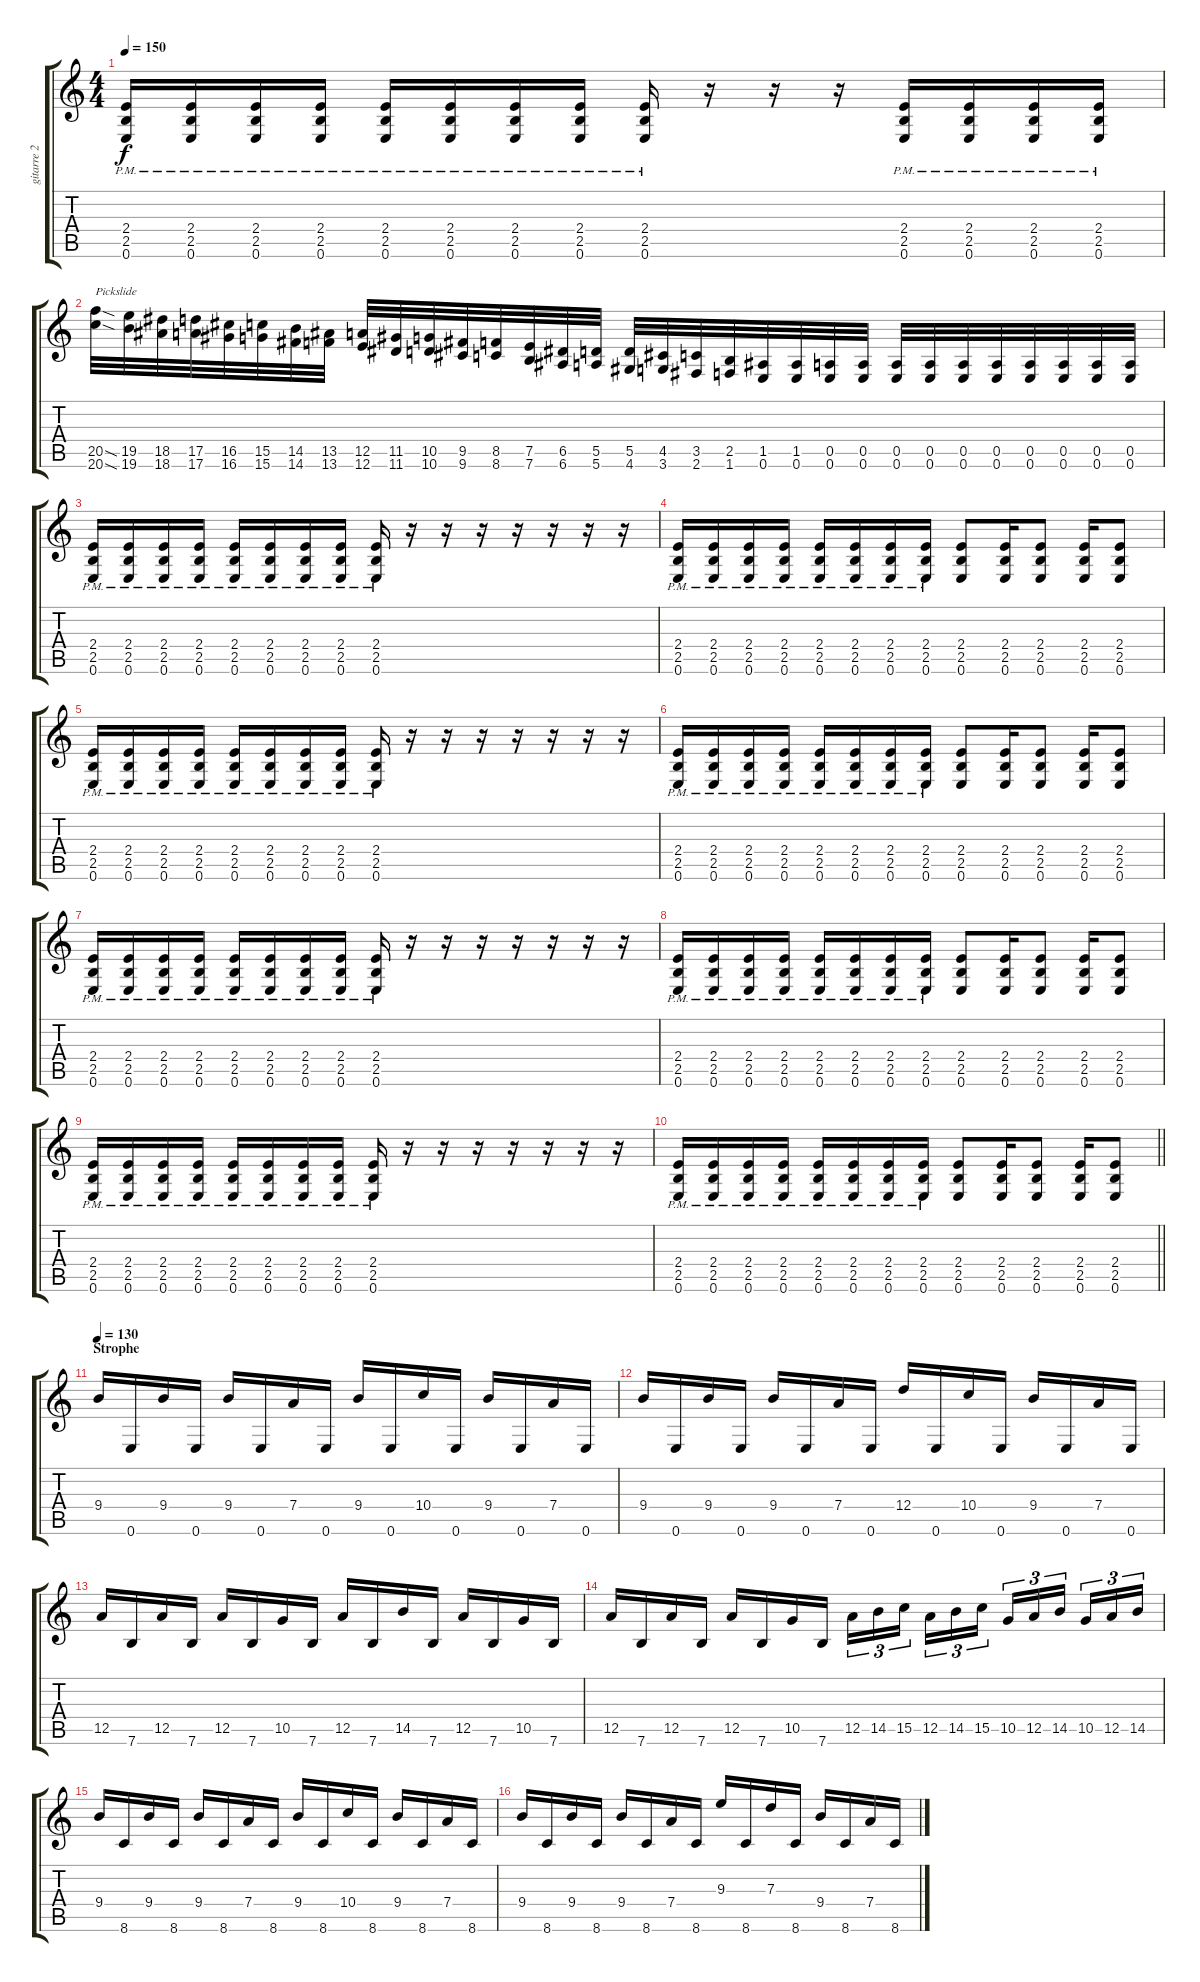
\track ("gitarre 2" "gitarre 2") {instrument distortionguitar}
\staff {score tabs}
\tuning (E4 B3 G3 D3 A2 E2) {hide}
\ts (4 4)
\tempo 150
\clef g2
\ks c
(2.4{pm} 2.5{pm} 0.6{pm}).16{dy f} (2.4{pm} 2.5{pm} 0.6{pm}).16 (2.4{pm} 2.5{pm} 0.6{pm}).16 (2.4{pm} 2.5{pm} 0.6{pm}).16 (2.4{pm} 2.5{pm} 0.6{pm}).16 (2.4{pm} 2.5{pm} 0.6{pm}).16 (2.4{pm} 2.5{pm} 0.6{pm}).16 (2.4{pm} 2.5{pm} 0.6{pm}).16 (2.4{pm} 2.5{pm} 0.6{pm}).16 r.16 r.16 r.16 (2.4{pm} 2.5{pm} 0.6{pm}).16 (2.4{pm} 2.5{pm} 0.6{pm}).16 (2.4{pm} 2.5{pm} 0.6{pm}).16 (2.4{pm} 2.5{pm} 0.6{pm}).16 |
(20.5{sod} 20.6{sod}).32{txt "Pickslide" instrument guitarfretnoise} (19.5 19.6).32 (18.5 18.6).32 (17.5 17.6).32 (16.5 16.6).32 (15.5 15.6).32 (14.5 14.6).32 (13.5 13.6).32 (12.5 12.6).32 (11.5 11.6).32 (10.5 10.6).32 (9.5 9.6).32 (8.5 8.6).32 (7.5 7.6).32 (6.5 6.6).32 (5.5 5.6).32 (5.5 4.6).32 (4.5 3.6).32 (3.5 2.6).32 (2.5 1.6).32 (1.5 0.6).32 (1.5 0.6).32 (0.5 0.6).32 (0.5 0.6).32 (0.5 0.6).32 (0.5 0.6).32 (0.5 0.6).32 (0.5 0.6).32 (0.5 0.6).32 (0.5 0.6).32 (0.5 0.6).32 (0.5 0.6).32 |
(2.4{pm} 2.5{pm} 0.6{pm}).16{instrument distortionguitar} (2.4{pm} 2.5{pm} 0.6{pm}).16 (2.4{pm} 2.5{pm} 0.6{pm}).16 (2.4{pm} 2.5{pm} 0.6{pm}).16 (2.4{pm} 2.5{pm} 0.6{pm}).16 (2.4{pm} 2.5{pm} 0.6{pm}).16 (2.4{pm} 2.5{pm} 0.6{pm}).16 (2.4{pm} 2.5{pm} 0.6{pm}).16 (2.4{pm} 2.5{pm} 0.6{pm}).16 r.16 r.16 r.16 r.16 r.16 r.16 r.16 |
(2.4{pm} 2.5{pm} 0.6{pm}).16 (2.4{pm} 2.5{pm} 0.6{pm}).16 (2.4{pm} 2.5{pm} 0.6{pm}).16 (2.4{pm} 2.5{pm} 0.6{pm}).16 (2.4{pm} 2.5{pm} 0.6{pm}).16 (2.4{pm} 2.5{pm} 0.6{pm}).16 (2.4{pm} 2.5{pm} 0.6{pm}).16 (2.4{pm} 2.5{pm} 0.6{pm}).16 (2.4 2.5 0.6).8 (2.4 2.5 0.6).16 (2.4 2.5 0.6).8 (2.4 2.5 0.6).16 (2.4 2.5 0.6).8 |
(2.4{pm} 2.5{pm} 0.6{pm}).16 (2.4{pm} 2.5{pm} 0.6{pm}).16 (2.4{pm} 2.5{pm} 0.6{pm}).16 (2.4{pm} 2.5{pm} 0.6{pm}).16 (2.4{pm} 2.5{pm} 0.6{pm}).16 (2.4{pm} 2.5{pm} 0.6{pm}).16 (2.4{pm} 2.5{pm} 0.6{pm}).16 (2.4{pm} 2.5{pm} 0.6{pm}).16 (2.4{pm} 2.5{pm} 0.6{pm}).16 r.16 r.16 r.16 r.16 r.16 r.16 r.16 |
(2.4{pm} 2.5{pm} 0.6{pm}).16 (2.4{pm} 2.5{pm} 0.6{pm}).16 (2.4{pm} 2.5{pm} 0.6{pm}).16 (2.4{pm} 2.5{pm} 0.6{pm}).16 (2.4{pm} 2.5{pm} 0.6{pm}).16 (2.4{pm} 2.5{pm} 0.6{pm}).16 (2.4{pm} 2.5{pm} 0.6{pm}).16 (2.4{pm} 2.5{pm} 0.6{pm}).16 (2.4 2.5 0.6).8 (2.4 2.5 0.6).16 (2.4 2.5 0.6).8 (2.4 2.5 0.6).16 (2.4 2.5 0.6).8 |
(2.4{pm} 2.5{pm} 0.6{pm}).16 (2.4{pm} 2.5{pm} 0.6{pm}).16 (2.4{pm} 2.5{pm} 0.6{pm}).16 (2.4{pm} 2.5{pm} 0.6{pm}).16 (2.4{pm} 2.5{pm} 0.6{pm}).16 (2.4{pm} 2.5{pm} 0.6{pm}).16 (2.4{pm} 2.5{pm} 0.6{pm}).16 (2.4{pm} 2.5{pm} 0.6{pm}).16 (2.4{pm} 2.5{pm} 0.6{pm}).16 r.16 r.16 r.16 r.16 r.16 r.16 r.16 |
(2.4{pm} 2.5{pm} 0.6{pm}).16 (2.4{pm} 2.5{pm} 0.6{pm}).16 (2.4{pm} 2.5{pm} 0.6{pm}).16 (2.4{pm} 2.5{pm} 0.6{pm}).16 (2.4{pm} 2.5{pm} 0.6{pm}).16 (2.4{pm} 2.5{pm} 0.6{pm}).16 (2.4{pm} 2.5{pm} 0.6{pm}).16 (2.4{pm} 2.5{pm} 0.6{pm}).16 (2.4 2.5 0.6).8 (2.4 2.5 0.6).16 (2.4 2.5 0.6).8 (2.4 2.5 0.6).16 (2.4 2.5 0.6).8 |
(2.4{pm} 2.5{pm} 0.6{pm}).16 (2.4{pm} 2.5{pm} 0.6{pm}).16 (2.4{pm} 2.5{pm} 0.6{pm}).16 (2.4{pm} 2.5{pm} 0.6{pm}).16 (2.4{pm} 2.5{pm} 0.6{pm}).16 (2.4{pm} 2.5{pm} 0.6{pm}).16 (2.4{pm} 2.5{pm} 0.6{pm}).16 (2.4{pm} 2.5{pm} 0.6{pm}).16 (2.4{pm} 2.5{pm} 0.6{pm}).16 r.16 r.16 r.16 r.16 r.16 r.16 r.16 |
\barLineRight lightlight
(2.4{pm} 2.5{pm} 0.6{pm}).16 (2.4{pm} 2.5{pm} 0.6{pm}).16 (2.4{pm} 2.5{pm} 0.6{pm}).16 (2.4{pm} 2.5{pm} 0.6{pm}).16 (2.4{pm} 2.5{pm} 0.6{pm}).16 (2.4{pm} 2.5{pm} 0.6{pm}).16 (2.4{pm} 2.5{pm} 0.6{pm}).16 (2.4{pm} 2.5{pm} 0.6{pm}).16 (2.4 2.5 0.6).8 (2.4 2.5 0.6).16 (2.4 2.5 0.6).8 (2.4 2.5 0.6).16 (2.4 2.5 0.6).8 |
\section ("" "Strophe")
\tempo 130
9.4.16 0.6.16 9.4.16 0.6.16 9.4.16 0.6.16 7.4.16 0.6.16 9.4.16 0.6.16 10.4.16 0.6.16 9.4.16 0.6.16 7.4.16 0.6.16 |
9.4.16 0.6.16 9.4.16 0.6.16 9.4.16 0.6.16 7.4.16 0.6.16 12.4.16 0.6.16 10.4.16 0.6.16 9.4.16 0.6.16 7.4.16 0.6.16 |
12.5.16 7.6.16 12.5.16 7.6.16 12.5.16 7.6.16 10.5.16 7.6.16 12.5.16 7.6.16 14.5.16 7.6.16 12.5.16 7.6.16 10.5.16 7.6.16 |
12.5.16 7.6.16 12.5.16 7.6.16 12.5.16 7.6.16 10.5.16 7.6.16 12.5.16{tu (3 2)} 14.5.16{tu (3 2)} 15.5.16{tu (3 2)} 12.5.16{tu (3 2)} 14.5.16{tu (3 2)} 15.5.16{tu (3 2)} 10.5.16{tu (3 2)} 12.5.16{tu (3 2)} 14.5.16{tu (3 2)} 10.5.16{tu (3 2)} 12.5.16{tu (3 2)} 14.5.16{tu (3 2)} |
9.4.16 8.6.16 9.4.16 8.6.16 9.4.16 8.6.16 7.4.16 8.6.16 9.4.16 8.6.16 10.4.16 8.6.16 9.4.16 8.6.16 7.4.16 8.6.16 |
9.4.16 8.6.16 9.4.16 8.6.16 9.4.16 8.6.16 7.4.16 8.6.16 9.3.16 8.6.16 7.3.16 8.6.16 9.4.16 8.6.16 7.4.16 8.6.16
